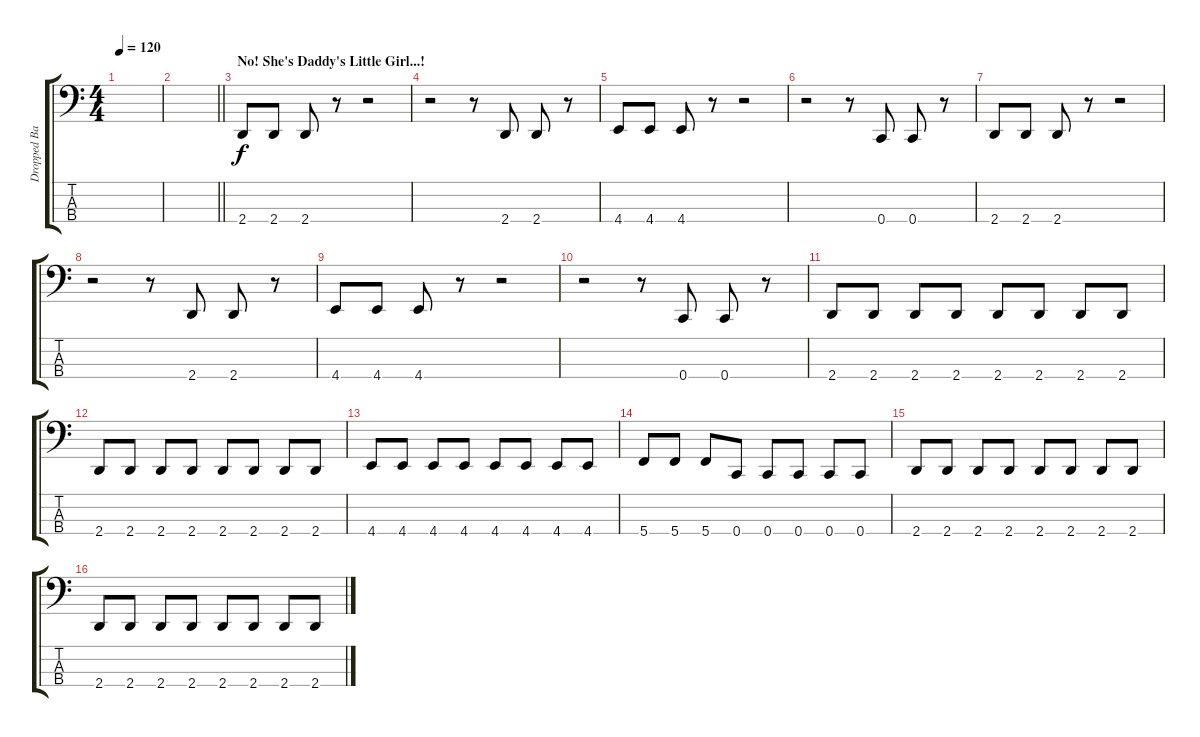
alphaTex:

\track ("Dropped Bass" "Dropped Ba") {instrument electricbasspick}
\staff {score tabs}
\tuning (F2 C2 G1 C1) {hide}
\ts (4 4)
\tempo 120
\clef f4
\ks c
|
\barLineRight lightlight
|
\section ("" "No! She's Daddy's Little Girl...!")
2.4.8 2.4.8 2.4.8 r.8 r.2 |
r.2 r.8 2.4.8 2.4.8 r.8 |
4.4.8 4.4.8 4.4.8 r.8 r.2 |
r.2 r.8 0.4.8 0.4.8 r.8 |
2.4.8 2.4.8 2.4.8 r.8 r.2 |
r.2 r.8 2.4.8 2.4.8 r.8 |
4.4.8 4.4.8 4.4.8 r.8 r.2 |
r.2 r.8 0.4.8 0.4.8 r.8 |
2.4.8 2.4.8 2.4.8 2.4.8 2.4.8 2.4.8 2.4.8 2.4.8 |
2.4.8 2.4.8 2.4.8 2.4.8 2.4.8 2.4.8 2.4.8 2.4.8 |
4.4.8 4.4.8 4.4.8 4.4.8 4.4.8 4.4.8 4.4.8 4.4.8 |
5.4.8 5.4.8 5.4.8 0.4.8 0.4.8 0.4.8 0.4.8 0.4.8 |
2.4.8 2.4.8 2.4.8 2.4.8 2.4.8 2.4.8 2.4.8 2.4.8 |
2.4.8 2.4.8 2.4.8 2.4.8 2.4.8 2.4.8 2.4.8 2.4.8
